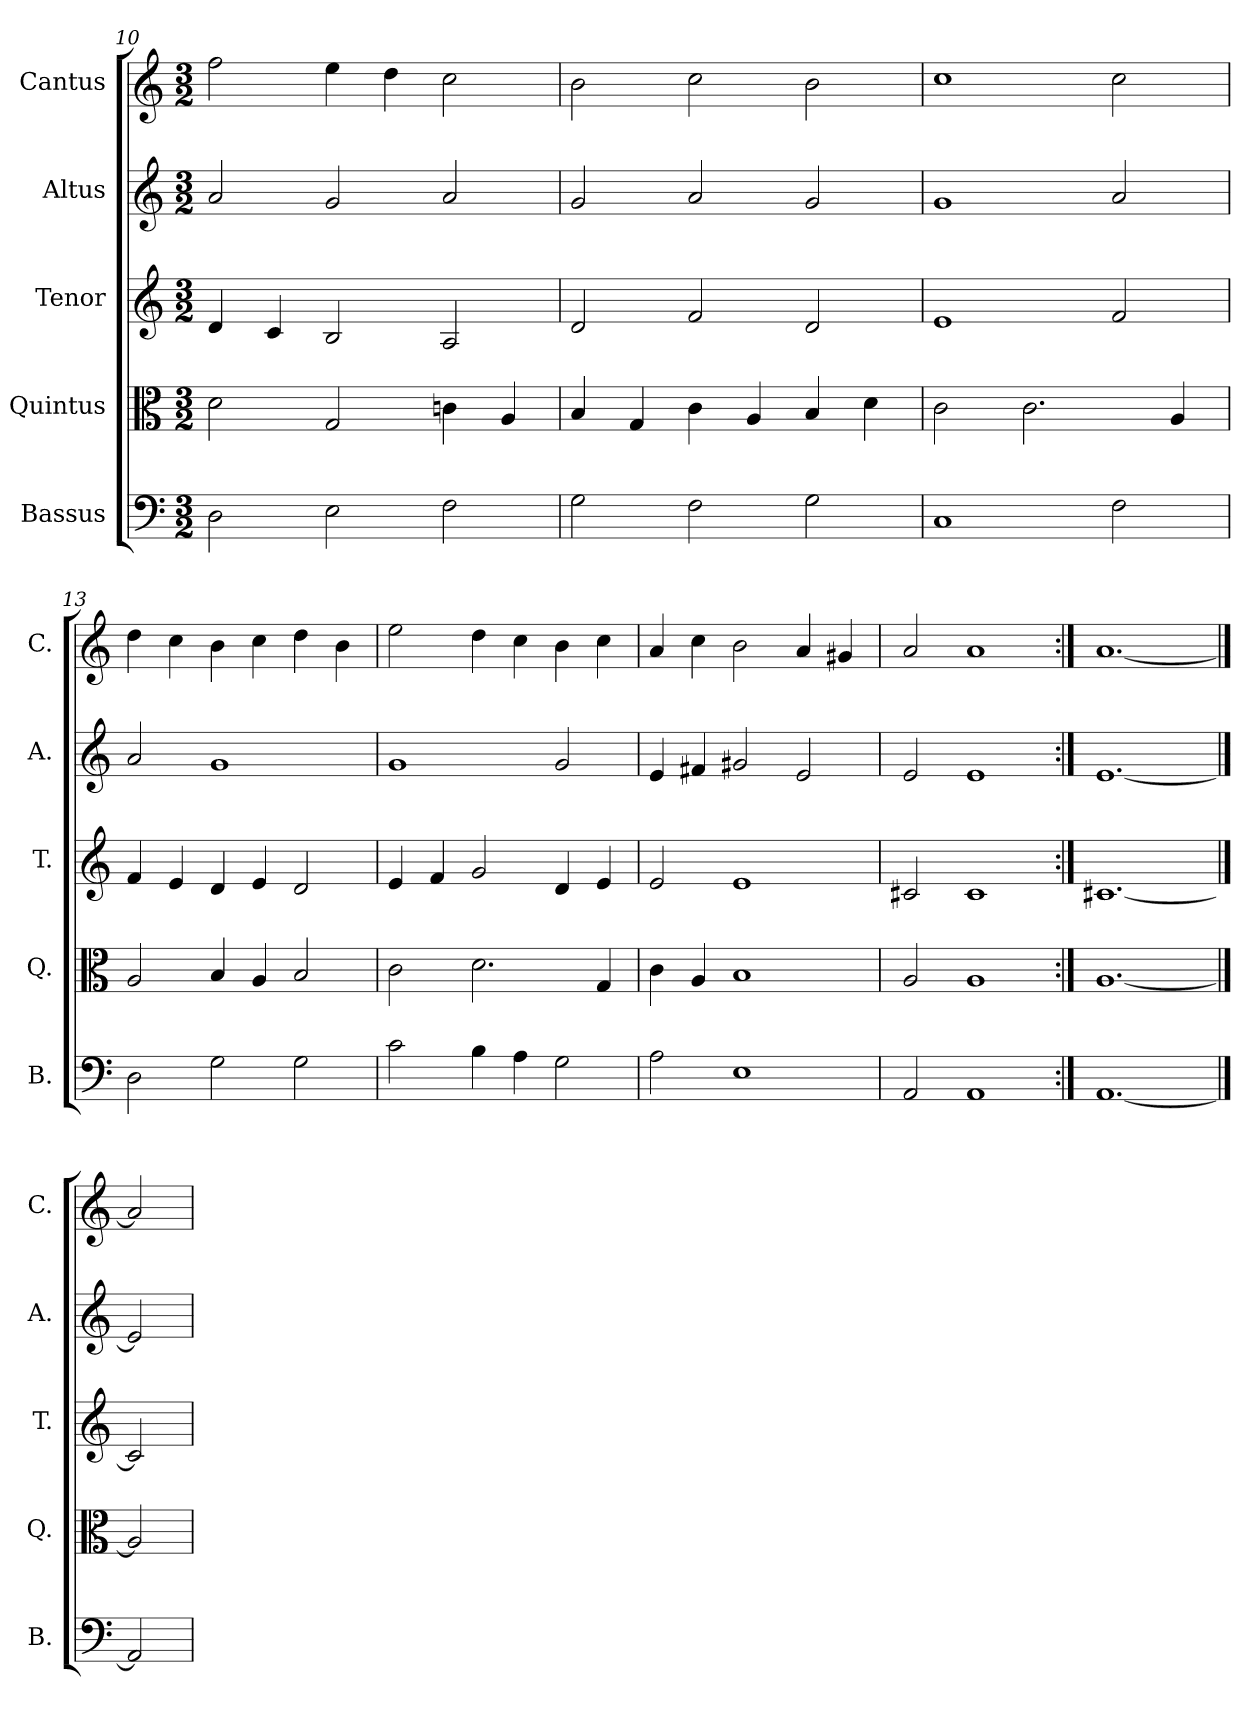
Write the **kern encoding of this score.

**kern	**kern	**kern	**kern	**kern
*part5	*part4	*part3	*part2	*part1
*staff5	*staff4	*staff3	*staff2	*staff1
*I"Bassus	*I"Quintus	*I"Tenor	*I"Altus	*I"Cantus
*I'B.	*I'Q.	*I'T.	*I'A.	*I'C.
*clefF4	*clefC3	*clefG2	*clefG2	*clefG2
*k[]	*k[]	*k[]	*k[]	*k[]
*C:	*C:	*C:	*C:	*C:
*M3/2	*M3/2	*M3/2	*M3/2	*M3/2
=10	=10	=10	=10	=10
2D\	2d\	4d/	2a/	2ff\
.	.	4c/	.	.
2E\	2G/	2B/	2g/	4ee\
.	.	.	.	4dd\
2F\	4cn\	2A/	2a/	2cc\
.	4A/	.	.	.
=11	=11	=11	=11	=11
2G\	4B/	2d/	2g/	2b\
.	4G/	.	.	.
2F\	4c\	2f/	2a/	2cc\
.	4A/	.	.	.
2G\	4B/	2d/	2g/	2b\
.	4d\	.	.	.
=12	=12	=12	=12	=12
1C/	2c\	1e/	1g/	1cc\
.	2.c\	.	.	.
2F\	.	2f/	2a/	2cc\
.	4A/	.	.	.
=13	=13	=13	=13	=13
2D\	2A/	4f/	2a/	4dd\
.	.	4e/	.	4cc\
2G\	4B/	4d/	1g/	4b\
.	4A/	4e/	.	4cc\
2G\	2B/	2d/	.	4dd\
.	.	.	.	4b\
=14	=14	=14	=14	=14
2c\	2c\	4e/	1g/	2ee\
.	.	4f/	.	.
4B\	2.d\	2g/	.	4dd\
4A\	.	.	.	4cc\
2G\	.	4d/	2g/	4b\
.	4G/	4e/	.	4cc\
=15	=15	=15	=15	=15
2A\	4c\	2e/	4e/	4a/
.	4A/	.	4f#X/	4cc\
1E\	1B/	1e/	2g#X/	2b\
.	.	.	2e/	4a/
.	.	.	.	4g#X/
=16	=16	=16	=16	=16
2AA/	2A/	2c#X/	2e/	2a/
1AA/	1A/	1c#/	1e/	1a/
=17:|!	=17:|!	=17:|!	=17:|!	=17:|!
[1.AA/	[1.A/	[1.c#X/	[1.e/	[1.a/
==18	==18	==18	==18	==18
2AA/]	2A/]	2c#/]	2e/]	2a/]
=	=	=	=	=
*-	*-	*-	*-	*-
